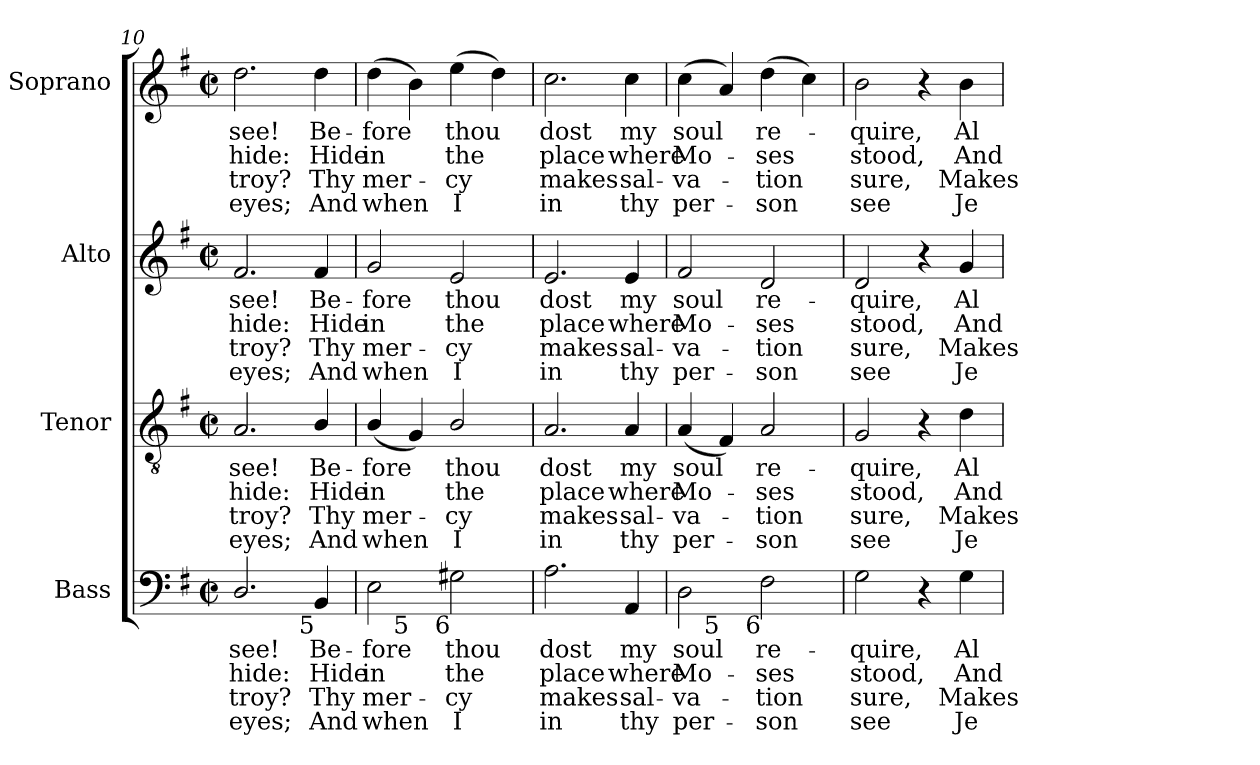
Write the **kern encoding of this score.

**kern	**text	**text	**text	**text	**kern	**text	**text	**text	**text	**kern	**text	**text	**text	**text	**kern	**text	**text	**text	**text
*part4	*part4	*part4	*part4	*part4	*part3	*part3	*part3	*part3	*part3	*part2	*part2	*part2	*part2	*part2	*part1	*part1	*part1	*part1	*part1
*staff4	*staff4	*staff4	*staff4	*staff4	*staff3	*staff3	*staff3	*staff3	*staff3	*staff2	*staff2	*staff2	*staff2	*staff2	*staff1	*staff1	*staff1	*staff1	*staff1
*I"Bass	*	*	*	*	*I"Tenor	*	*	*	*	*I"Alto	*	*	*	*	*I"Soprano	*	*	*	*
*I'B.	*	*	*	*	*I'T.	*	*	*	*	*I'A.	*	*	*	*	*I'S.	*	*	*	*
*clefF4	*	*	*	*	*clefGv2	*	*	*	*	*clefG2	*	*	*	*	*clefG2	*	*	*	*
*	*	*	*	*	*ITrd7c12	*	*	*	*	*	*	*	*	*	*	*	*	*	*
*k[f#]	*	*	*	*	*k[f#]	*	*	*	*	*k[f#]	*	*	*	*	*k[f#]	*	*	*	*
*G:	*	*	*	*	*G:	*	*	*	*	*G:	*	*	*	*	*G:	*	*	*	*
*M2/2	*	*	*	*	*M2/2	*	*	*	*	*M2/2	*	*	*	*	*M2/2	*	*	*	*
*met(c|)	*	*	*	*	*met(c|)	*	*	*	*	*met(c|)	*	*	*	*	*met(c|)	*	*	*	*
=10	=10	=10	=10	=10	=10	=10	=10	=10	=10	=10	=10	=10	=10	=10	=10	=10	=10	=10	=10
!	!LO:LY:b:color=#000000	!LO:LY:b:color=#000000	!LO:LY:b:color=#000000	!LO:LY:b:color=#000000	!	!	!	!	!	!	!	!	!	!	!	!	!	!	!
!	!	!	!	!	!	!LO:LY:b:color=#000000	!LO:LY:b:color=#000000	!LO:LY:b:color=#000000	!LO:LY:b:color=#000000	!	!	!	!	!	!	!	!	!	!
!	!	!	!	!	!	!	!	!	!	!	!LO:LY:b:color=#000000	!LO:LY:b:color=#000000	!LO:LY:b:color=#000000	!LO:LY:b:color=#000000	!	!	!	!	!
!	!	!	!	!	!	!	!	!	!	!	!	!	!	!	!	!LO:LY:b:color=#000000	!LO:LY:b:color=#000000	!LO:LY:b:color=#000000	!LO:LY:b:color=#000000
2.Di/	see!	hide:	troy?	eyes;	2.AAi/	see!	hide:	troy?	eyes;	2.f#i/	see!	hide:	troy?	eyes;	2.ddi\	see!	hide:	troy?	eyes;
!	!LO:LY:b:color=#000000	!LO:LY:b:color=#000000	!LO:LY:b:color=#000000	!LO:LY:b:color=#000000	!	!	!	!	!	!	!	!	!	!	!	!	!	!	!
!	!	!	!	!	!	!LO:LY:b:color=#000000	!LO:LY:b:color=#000000	!LO:LY:b:color=#000000	!LO:LY:b:color=#000000	!	!	!	!	!	!	!	!	!	!
!	!	!	!	!	!	!	!	!	!	!	!LO:LY:b:color=#000000	!LO:LY:b:color=#000000	!LO:LY:b:color=#000000	!LO:LY:b:color=#000000	!	!	!	!	!
!LO:TX:b:rj:t=5	!	!	!	!	!	!	!	!	!	!	!	!	!	!	!	!	!	!	!
!	!	!	!	!	!	!	!	!	!	!	!	!	!	!	!	!LO:LY:b:color=#000000	!LO:LY:b:color=#000000	!LO:LY:b:color=#000000	!LO:LY:b:color=#000000
4BBi/	Be-	Hide	Thy	And	4BBi/	Be-	Hide	Thy	And	4f#i/	Be-	Hide	Thy	And	4ddi\	Be-	Hide	Thy	And
=11	=11	=11	=11	=11	=11	=11	=11	=11	=11	=11	=11	=11	=11	=11	=11	=11	=11	=11	=11
!	!LO:LY:b:color=#000000	!LO:LY:b:color=#000000	!LO:LY:b:color=#000000	!LO:LY:b:color=#000000	!	!	!	!	!	!	!	!	!	!	!	!	!	!	!
!	!	!	!	!	!	!LO:LY:b:color=#000000	!LO:LY:b:color=#000000	!LO:LY:b:color=#000000	!LO:LY:b:color=#000000	!	!	!	!	!	!	!	!	!	!
!	!	!	!	!	!	!	!	!	!	!	!LO:LY:b:color=#000000	!LO:LY:b:color=#000000	!LO:LY:b:color=#000000	!LO:LY:b:color=#000000	!	!	!	!	!
!LO:TX:b:rj:t=7	!	!	!	!	!	!	!	!	!	!	!	!	!	!	!	!	!	!	!
!	!	!	!	!	!	!	!	!	!	!	!	!	!	!	!	!LO:LY:b:color=#000000	!LO:LY:b:color=#000000	!LO:LY:b:color=#000000	!LO:LY:b:color=#000000
*^	*	*	*	*	*	*	*	*	*	*	*	*	*	*	*	*	*	*	*
2Ei\	4ryy	-fore	in	mer-	-when	(4BBi/	-fore	in	mer-	-when	2gi/	-fore	in	mer-	-when	(4ddi\	-fore	in	mer-	-when
!	!LO:TX:b:rj:t=5	!	!	!	!	!	!	!	!	!	!	!	!	!	!	!	!	!	!	!
.	2.ryy	.	.	.	.	4GGi/)	.	.	.	.	.	.	.	.	.	4bi\)	.	.	.	.
!	!	!LO:LY:b:color=#000000	!LO:LY:b:color=#000000	!LO:LY:b:color=#000000	!LO:LY:b:color=#000000	!	!	!	!	!	!	!	!	!	!	!	!	!	!	!
!	!	!	!	!	!	!	!LO:LY:b:color=#000000	!LO:LY:b:color=#000000	!LO:LY:b:color=#000000	!LO:LY:b:color=#000000	!	!	!	!	!	!	!	!	!	!
!	!	!	!	!	!	!	!	!	!	!	!	!LO:LY:b:color=#000000	!LO:LY:b:color=#000000	!LO:LY:b:color=#000000	!LO:LY:b:color=#000000	!	!	!	!	!
!LO:TX:b:rj:t=6	!	!	!	!	!	!	!	!	!	!	!	!	!	!	!	!	!	!	!	!
!	!	!	!	!	!	!	!	!	!	!	!	!	!	!	!	!	!LO:LY:b:color=#000000	!LO:LY:b:color=#000000	!LO:LY:b:color=#000000	!LO:LY:b:color=#000000
2G#Xi\	.	thou	the	cy	I	2BBi/	thou	the	cy	I	2ei/	thou	the	cy	I	(4eei\	thou	the	cy	I
.	.	.	.	.	.	.	.	.	.	.	.	.	.	.	.	4ddi\)	.	.	.	.
*v	*v	*	*	*	*	*	*	*	*	*	*	*	*	*	*	*	*	*	*	*
=12	=12	=12	=12	=12	=12	=12	=12	=12	=12	=12	=12	=12	=12	=12	=12	=12	=12	=12	=12
*^	*	*	*	*	*	*	*	*	*	*	*	*	*	*	*	*	*	*	*
!	!	!LO:LY:b:color=#000000	!LO:LY:b:color=#000000	!LO:LY:b:color=#000000	!LO:LY:b:color=#000000	!	!	!	!	!	!	!	!	!	!	!	!	!	!	!
*v	*v	*	*	*	*	*	*	*	*	*	*	*	*	*	*	*	*	*	*	*
*^	*	*	*	*	*	*	*	*	*	*	*	*	*	*	*	*	*	*	*
!	!	!	!	!	!	!	!LO:LY:b:color=#000000	!LO:LY:b:color=#000000	!LO:LY:b:color=#000000	!LO:LY:b:color=#000000	!	!	!	!	!	!	!	!	!	!
*v	*v	*	*	*	*	*	*	*	*	*	*	*	*	*	*	*	*	*	*	*
*^	*	*	*	*	*	*	*	*	*	*	*	*	*	*	*	*	*	*	*
!	!	!	!	!	!	!	!	!	!	!	!	!LO:LY:b:color=#000000	!LO:LY:b:color=#000000	!LO:LY:b:color=#000000	!LO:LY:b:color=#000000	!	!	!	!	!
*v	*v	*	*	*	*	*	*	*	*	*	*	*	*	*	*	*	*	*	*	*
*^	*	*	*	*	*	*	*	*	*	*	*	*	*	*	*	*	*	*	*
!	!	!	!	!	!	!	!	!	!	!	!	!	!	!	!	!	!LO:LY:b:color=#000000	!LO:LY:b:color=#000000	!LO:LY:b:color=#000000	!LO:LY:b:color=#000000
*v	*v	*	*	*	*	*	*	*	*	*	*	*	*	*	*	*	*	*	*	*
2.Ai\	dost	place	makes	in	2.AAi/	dost	place	makes	in	2.ei/	dost	place	makes	in	2.cci\	dost	place	makes	in
!	!LO:LY:b:color=#000000	!LO:LY:b:color=#000000	!LO:LY:b:color=#000000	!LO:LY:b:color=#000000	!	!	!	!	!	!	!	!	!	!	!	!	!	!	!
!	!	!	!	!	!	!LO:LY:b:color=#000000	!LO:LY:b:color=#000000	!LO:LY:b:color=#000000	!LO:LY:b:color=#000000	!	!	!	!	!	!	!	!	!	!
!	!	!	!	!	!	!	!	!	!	!	!LO:LY:b:color=#000000	!LO:LY:b:color=#000000	!LO:LY:b:color=#000000	!LO:LY:b:color=#000000	!	!	!	!	!
!	!	!	!	!	!	!	!	!	!	!	!	!	!	!	!	!LO:LY:b:color=#000000	!LO:LY:b:color=#000000	!LO:LY:b:color=#000000	!LO:LY:b:color=#000000
4AAi/	my	where	sal-	-thy	4AAi/	my	where	sal-	-thy	4ei/	my	where	sal-	-thy	4cci\	my	where	sal-	-thy
=13	=13	=13	=13	=13	=13	=13	=13	=13	=13	=13	=13	=13	=13	=13	=13	=13	=13	=13	=13
!	!LO:LY:b:color=#000000	!LO:LY:b:color=#000000	!LO:LY:b:color=#000000	!LO:LY:b:color=#000000	!	!	!	!	!	!	!	!	!	!	!	!	!	!	!
!	!	!	!	!	!	!LO:LY:b:color=#000000	!LO:LY:b:color=#000000	!LO:LY:b:color=#000000	!LO:LY:b:color=#000000	!	!	!	!	!	!	!	!	!	!
!	!	!	!	!	!	!	!	!	!	!	!LO:LY:b:color=#000000	!LO:LY:b:color=#000000	!LO:LY:b:color=#000000	!LO:LY:b:color=#000000	!	!	!	!	!
!LO:TX:b:rj:t=7	!	!	!	!	!	!	!	!	!	!	!	!	!	!	!	!	!	!	!
!	!	!	!	!	!	!	!	!	!	!	!	!	!	!	!	!LO:LY:b:color=#000000	!LO:LY:b:color=#000000	!LO:LY:b:color=#000000	!LO:LY:b:color=#000000
*^	*	*	*	*	*	*	*	*	*	*	*	*	*	*	*	*	*	*	*
2Di\	4ryy	soul	Mo-	va-	-per-	(4AAi/	soul	Mo-	va-	-per-	2f#i/	soul	Mo-	va-	-per-	(4cci\	soul	Mo-	va-	-per-
!	!LO:TX:b:rj:t=5	!	!	!	!	!	!	!	!	!	!	!	!	!	!	!	!	!	!	!
.	2.ryy	.	.	.	.	4FF#i/)	.	.	.	.	.	.	.	.	.	4ai/)	.	.	.	.
!	!	!LO:LY:b:color=#000000	!LO:LY:b:color=#000000	!LO:LY:b:color=#000000	!LO:LY:b:color=#000000	!	!	!	!	!	!	!	!	!	!	!	!	!	!	!
!	!	!	!	!	!	!	!LO:LY:b:color=#000000	!LO:LY:b:color=#000000	!LO:LY:b:color=#000000	!LO:LY:b:color=#000000	!	!	!	!	!	!	!	!	!	!
!	!	!	!	!	!	!	!	!	!	!	!	!LO:LY:b:color=#000000	!LO:LY:b:color=#000000	!LO:LY:b:color=#000000	!LO:LY:b:color=#000000	!	!	!	!	!
!LO:TX:b:rj:t=6	!	!	!	!	!	!	!	!	!	!	!	!	!	!	!	!	!	!	!	!
!	!	!	!	!	!	!	!	!	!	!	!	!	!	!	!	!	!LO:LY:b:color=#000000	!LO:LY:b:color=#000000	!LO:LY:b:color=#000000	!LO:LY:b:color=#000000
2F#i\	.	re-	-ses	-tion	son	2AAi/	re-	-ses	-tion	son	2di/	re-	-ses	-tion	son	(4ddi\	re-	-ses	-tion	son
.	.	.	.	.	.	.	.	.	.	.	.	.	.	.	.	4cci\)	.	.	.	.
*v	*v	*	*	*	*	*	*	*	*	*	*	*	*	*	*	*	*	*	*	*
=14	=14	=14	=14	=14	=14	=14	=14	=14	=14	=14	=14	=14	=14	=14	=14	=14	=14	=14	=14
*^	*	*	*	*	*	*	*	*	*	*	*	*	*	*	*	*	*	*	*
!	!	!LO:LY:b:color=#000000	!LO:LY:b:color=#000000	!LO:LY:b:color=#000000	!LO:LY:b:color=#000000	!	!	!	!	!	!	!	!	!	!	!	!	!	!	!
*v	*v	*	*	*	*	*	*	*	*	*	*	*	*	*	*	*	*	*	*	*
*^	*	*	*	*	*	*	*	*	*	*	*	*	*	*	*	*	*	*	*
!	!	!	!	!	!	!	!LO:LY:b:color=#000000	!LO:LY:b:color=#000000	!LO:LY:b:color=#000000	!LO:LY:b:color=#000000	!	!	!	!	!	!	!	!	!	!
*v	*v	*	*	*	*	*	*	*	*	*	*	*	*	*	*	*	*	*	*	*
*^	*	*	*	*	*	*	*	*	*	*	*	*	*	*	*	*	*	*	*
!	!	!	!	!	!	!	!	!	!	!	!	!LO:LY:b:color=#000000	!LO:LY:b:color=#000000	!LO:LY:b:color=#000000	!LO:LY:b:color=#000000	!	!	!	!	!
*v	*v	*	*	*	*	*	*	*	*	*	*	*	*	*	*	*	*	*	*	*
*^	*	*	*	*	*	*	*	*	*	*	*	*	*	*	*	*	*	*	*
!	!	!	!	!	!	!	!	!	!	!	!	!	!	!	!	!	!LO:LY:b:color=#000000	!LO:LY:b:color=#000000	!LO:LY:b:color=#000000	!LO:LY:b:color=#000000
*v	*v	*	*	*	*	*	*	*	*	*	*	*	*	*	*	*	*	*	*	*
2Gi\	-quire,	stood,	sure,	see	2GGi/	-quire,	stood,	sure,	see	2di/	-quire,	stood,	sure,	see	2bi\	-quire,	stood,	sure,	see
4r	.	.	.	.	4r	.	.	.	.	4r	.	.	.	.	4r	.	.	.	.
!	!LO:LY:b:color=#000000	!LO:LY:b:color=#000000	!LO:LY:b:color=#000000	!LO:LY:b:color=#000000	!	!	!	!	!	!	!	!	!	!	!	!	!	!	!
!	!	!	!	!	!	!LO:LY:b:color=#000000	!LO:LY:b:color=#000000	!LO:LY:b:color=#000000	!LO:LY:b:color=#000000	!	!	!	!	!	!	!	!	!	!
!	!	!	!	!	!	!	!	!	!	!	!LO:LY:b:color=#000000	!LO:LY:b:color=#000000	!LO:LY:b:color=#000000	!LO:LY:b:color=#000000	!	!	!	!	!
!	!	!	!	!	!	!	!	!	!	!	!	!	!	!	!	!LO:LY:b:color=#000000	!LO:LY:b:color=#000000	!LO:LY:b:color=#000000	!LO:LY:b:color=#000000
4Gi\	Al-	And	Makes	Je-	4Di\	Al-	And	Makes	Je-	4gi/	Al-	And	Makes	Je-	4bi\	Al-	And	Makes	Je-
=	=	=	=	=	=	=	=	=	=	=	=	=	=	=	=	=	=	=	=
*-	*-	*-	*-	*-	*-	*-	*-	*-	*-	*-	*-	*-	*-	*-	*-	*-	*-	*-	*-
